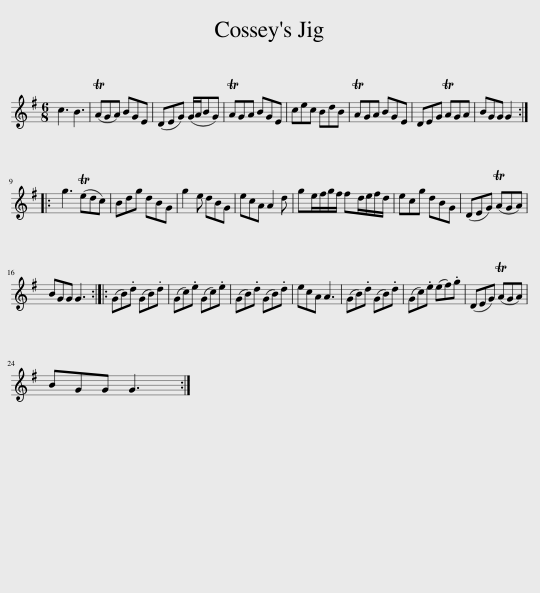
X:1
L:1/8
M:6/8
I:linebreak $
K:G
V:1 treble
V:1
 c3 B3 | (TAGA) BGE | (DEG) (G/A/BG) | TAGA BGE | cec BdB | %5
 TAGA BGE | DEG TAGA | BGG G2 ::$ g3 (Tedc) | Bdg dBG | %10
 g2 e dBG | ecA A2 d | ge/f/g/f/ fd/e/f/d/ | ecg dBG | (DEG) (TAGA) |$ %15
 BGG G3 :: (GB).d (GB).d | (Gc).e (Gc).e | (GB).d (GB).d | ecA A3 | %20
 (GB).d (GB).d | (Gc).e (ef).g | (DEG) (TAGA) |$ BGG G3 :| %24
